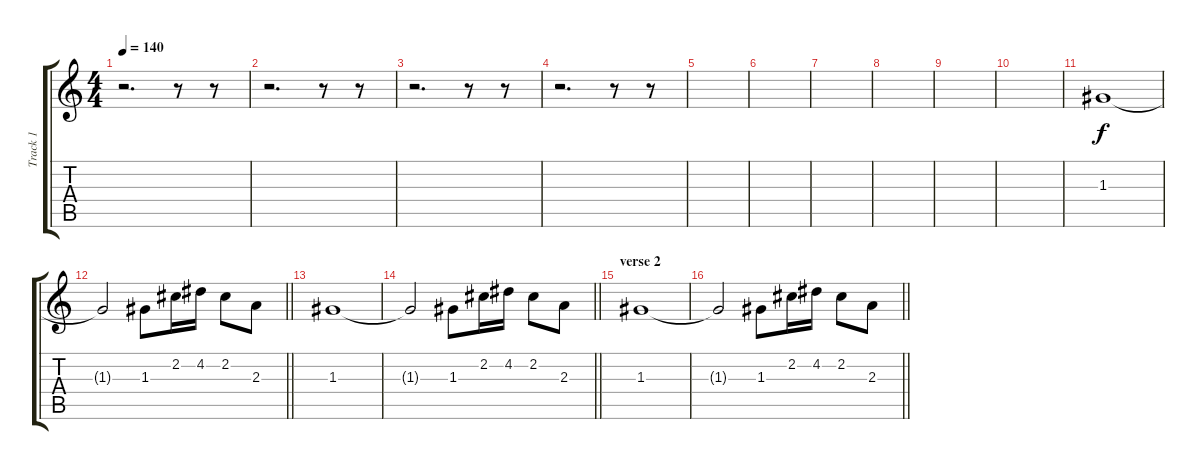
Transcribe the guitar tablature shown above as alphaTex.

\track ("Track 1" "Track 1") {instrument distortionguitar}
\staff {score tabs}
\tuning (E4 B3 G3 D3 A2 E2) {hide}
\ts (4 4)
\tempo 140
\clef g2
\ks c
r.2{d dy f} r.8 r.8 |
r.2{d} r.8 r.8 |
r.2{d} r.8 r.8 |
r.2{d} r.8 r.8 |
|
|
|
|
|
|
1.3.1 |
\barLineRight lightlight
1.3{t}.2 1.3.8 2.2.16 4.2.16 2.2.8 2.3.8 |
1.3.1 |
\barLineRight lightlight
1.3{t}.2 1.3.8 2.2.16 4.2.16 2.2.8 2.3.8 |
\section ("" "verse 2")
1.3.1 |
\barLineRight lightlight
1.3{t}.2 1.3.8 2.2.16 4.2.16 2.2.8 2.3.8
